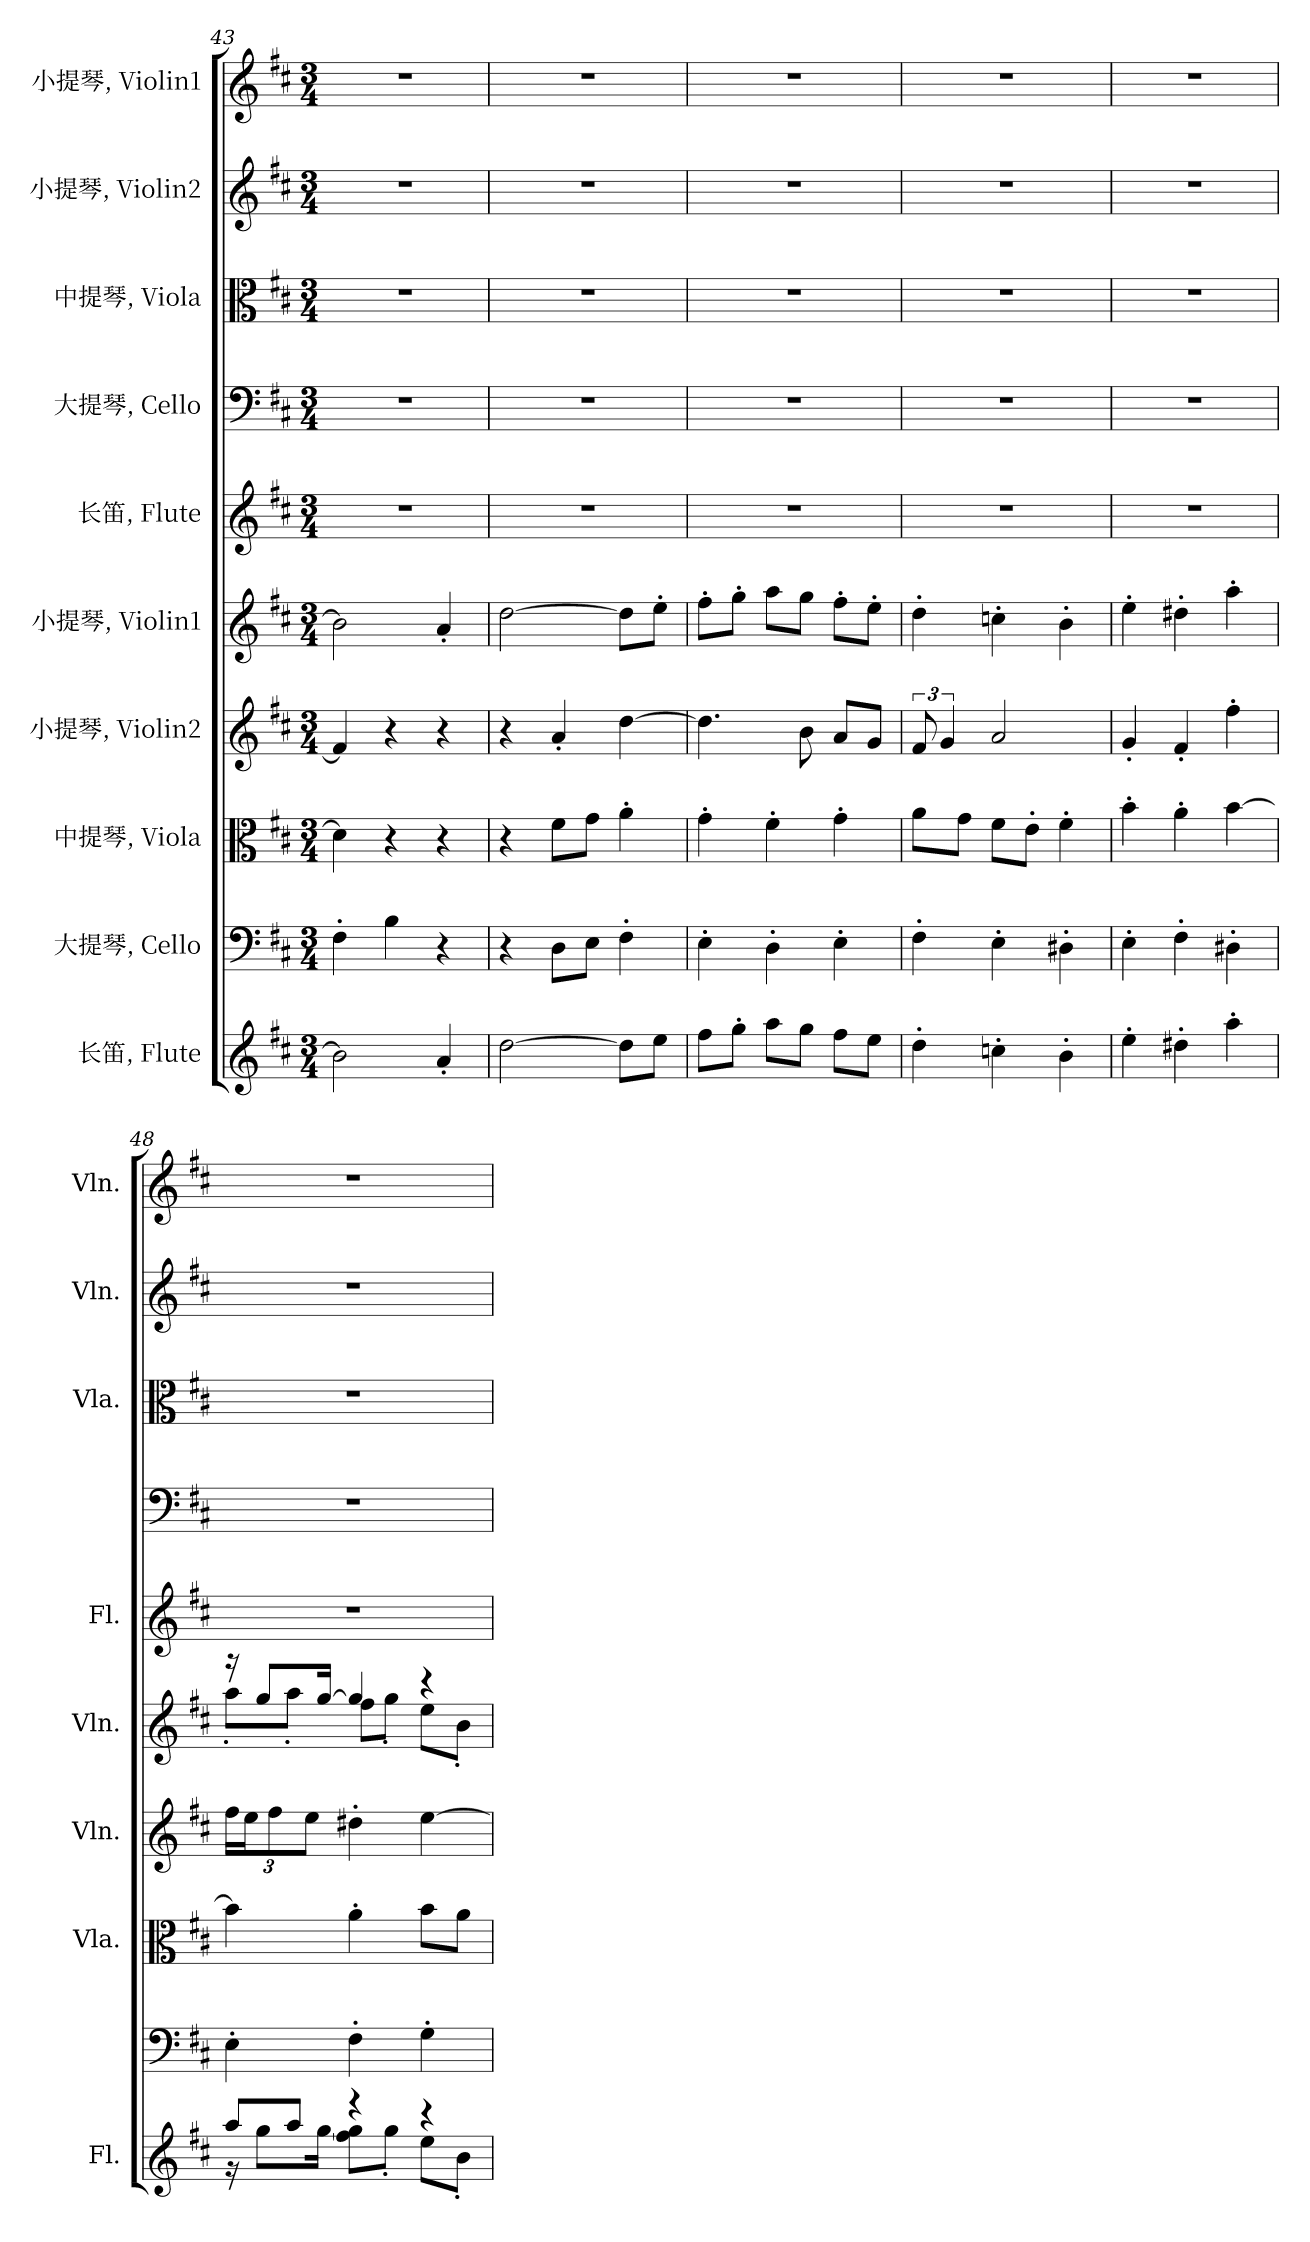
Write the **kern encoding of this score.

**kern	**kern	**kern	**kern	**kern	**kern	**kern	**kern	**kern	**kern
*part10	*part9	*part8	*part7	*part6	*part5	*part4	*part3	*part2	*part1
*staff10	*staff9	*staff8	*staff7	*staff6	*staff5	*staff4	*staff3	*staff2	*staff1
*I"长笛, Flute	*I"大提琴, Cello	*I"中提琴, Viola	*I"小提琴, Violin2	*I"小提琴, Violin1	*I"长笛, Flute	*I"大提琴, Cello	*I"中提琴, Viola	*I"小提琴, Violin2	*I"小提琴, Violin1
*I'Fl.	*	*I'Vla.	*I'Vln.	*I'Vln.	*I'Fl.	*	*I'Vla.	*I'Vln.	*I'Vln.
*clefG2	*clefF4	*clefC3	*clefG2	*clefG2	*clefG2	*clefF4	*clefC3	*clefG2	*clefG2
*k[f#c#]	*k[f#c#]	*k[f#c#]	*k[f#c#]	*k[f#c#]	*k[f#c#]	*k[f#c#]	*k[f#c#]	*k[f#c#]	*k[f#c#]
*M3/4	*M3/4	*M3/4	*M3/4	*M3/4	*M3/4	*M3/4	*M3/4	*M3/4	*M3/4
=43	=43	=43	=43	=43	=43	=43	=43	=43	=43
2b\]	4F#'\	4d\]	4f#/]	2b\]	2.r	2.r	2.r	2.r	2.r
.	4B\	4r	4r	.	.	.	.	.	.
4a'/	4r	4r	4r	4a'/	.	.	.	.	.
=44	=44	=44	=44	=44	=44	=44	=44	=44	=44
[2dd\	4r	4r	4r	[2dd\	2.r	2.r	2.r	2.r	2.r
.	8D\L	8f#\L	4a'/	.	.	.	.	.	.
.	8E\J	8g\J	.	.	.	.	.	.	.
8dd\L]	4F#'\	4a'\	[4dd\	8dd\L]	.	.	.	.	.
8ee\J	.	.	.	8ee'\J	.	.	.	.	.
=45	=45	=45	=45	=45	=45	=45	=45	=45	=45
8ff#\L	4E'\	4g'\	4.dd\]	8ff#'\L	2.r	2.r	2.r	2.r	2.r
8gg'\J	.	.	.	8gg'\J	.	.	.	.	.
8aa\L	4D'\	4f#'\	.	8aa\L	.	.	.	.	.
8gg\J	.	.	8b\	8gg\J	.	.	.	.	.
8ff#\L	4E'\	4g'\	8a/L	8ff#'\L	.	.	.	.	.
8ee\J	.	.	8g/J	8ee'\J	.	.	.	.	.
=46	=46	=46	=46	=46	=46	=46	=46	=46	=46
4dd'\	4F#'\	8a\L	12f#/	4dd'\	2.r	2.r	2.r	2.r	2.r
.	.	.	6g/	.	.	.	.	.	.
.	.	8g\J	.	.	.	.	.	.	.
4ccn'\	4E'\	8f#\L	2a/	4ccn'\	.	.	.	.	.
.	.	8e'\J	.	.	.	.	.	.	.
4b'\	4D#X'\	4f#'\	.	4b'\	.	.	.	.	.
=47	=47	=47	=47	=47	=47	=47	=47	=47	=47
4ee'\	4E'\	4b'\	4g'/	4ee'\	2.r	2.r	2.r	2.r	2.r
4dd#X'\	4F#'\	4a'\	4f#'/	4dd#X'\	.	.	.	.	.
4aa'\	4D#X'\	[4b\	4ff#'\	4aa'\	.	.	.	.	.
!!LO:PB:g=z
=48	=48	=48	=48	=48	=48	=48	=48	=48	=48
*^	*	*	*	*	*	*	*	*	*
*	*	*	*	*Xbrackettup	*	*	*	*	*	*
*	*	*	*	*	*^	*	*	*	*	*
8aa/L	16r	4E'\	4b\]	24ff#\LL	16r	8aa'\L	2.r	2.r	2.r	2.r	2.r
.	.	.	.	24ee\J	.	.	.	.	.	.	.
.	8gg\L	.	.	.	8gg/L	.	.	.	.	.	.
.	.	.	.	12ff#\	.	.	.	.	.	.	.
8aa/J	.	.	.	.	.	8aa'\J	.	.	.	.	.
.	.	.	.	12ee\J	.	.	.	.	.	.	.
.	[16gg\Jk	.	.	.	[16gg/Jk	.	.	.	.	.	.
4r	8ff#\ 8gg\]L	4F#'\	4a'\	4dd#X'\	4gg/]	8ff#\L	.	.	.	.	.
.	8gg'\J	.	.	.	.	8gg'\J	.	.	.	.	.
4r	8ee\L	4G'\	8b\L	[4ee\	4r	8ee\L	.	.	.	.	.
.	8b'\J	.	8a\J	.	.	8b'\J	.	.	.	.	.
*v	*v	*	*	*	*v	*v	*	*	*	*	*
=	=	=	=	=	=	=	=	=	=
*-	*-	*-	*-	*-	*-	*-	*-	*-	*-
